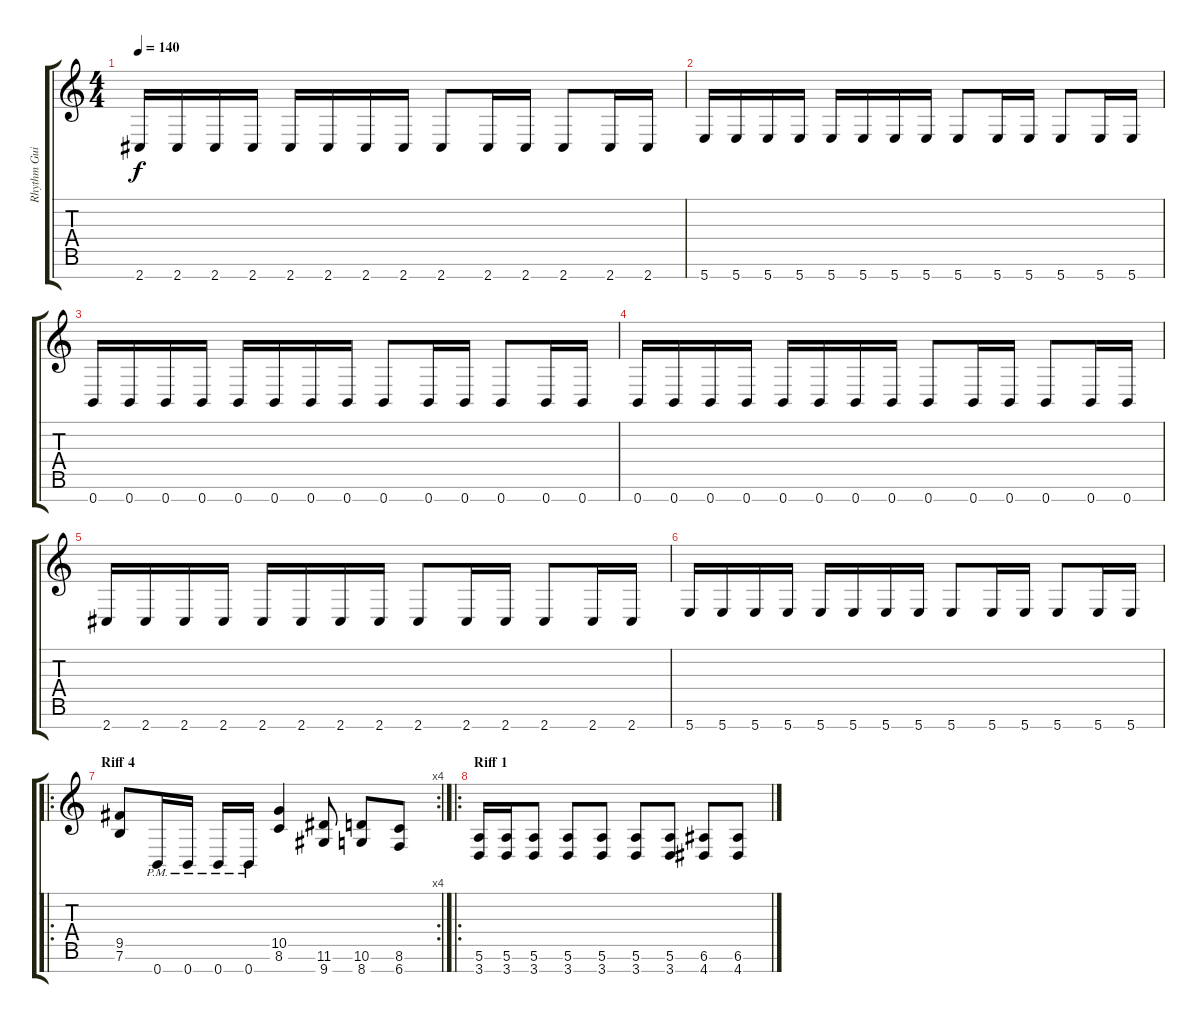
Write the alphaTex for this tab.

\track ("Rhythm Guitar R" "Rhythm Gui") {instrument overdrivenguitar}
\staff {score tabs}
\tuning (E4 B3 G3 D3 A2 E2 B1) {hide}
\ts (4 4)
\tempo 140
\clef g2
\ks c
2.7.16{dy f} 2.7.16 2.7.16 2.7.16 2.7.16 2.7.16 2.7.16 2.7.16 2.7.8 2.7.16 2.7.16 2.7.8 2.7.16 2.7.16 |
5.7.16 5.7.16 5.7.16 5.7.16 5.7.16 5.7.16 5.7.16 5.7.16 5.7.8 5.7.16 5.7.16 5.7.8 5.7.16 5.7.16 |
0.7.16 0.7.16 0.7.16 0.7.16 0.7.16 0.7.16 0.7.16 0.7.16 0.7.8 0.7.16 0.7.16 0.7.8 0.7.16 0.7.16 |
0.7.16 0.7.16 0.7.16 0.7.16 0.7.16 0.7.16 0.7.16 0.7.16 0.7.8 0.7.16 0.7.16 0.7.8 0.7.16 0.7.16 |
2.7.16 2.7.16 2.7.16 2.7.16 2.7.16 2.7.16 2.7.16 2.7.16 2.7.8 2.7.16 2.7.16 2.7.8 2.7.16 2.7.16 |
5.7.16 5.7.16 5.7.16 5.7.16 5.7.16 5.7.16 5.7.16 5.7.16 5.7.8 5.7.16 5.7.16 5.7.8 5.7.16 5.7.16 |
\ro
\rc 4
\section ("" "Riff 4")
(9.5 7.6).8 0.7{pm}.16 0.7{pm}.16 0.7{pm}.16 0.7{pm}.16 (10.5 8.6).4 (11.6 9.7).8 (10.6 8.7).8 (8.6 6.7).8 |
\ro
\section ("" "Riff 1")
(5.6 3.7).16 (5.6 3.7).16 (5.6 3.7).8 (5.6 3.7).8 (5.6 3.7).8 (5.6 3.7).8 (5.6 3.7).8 (6.6 4.7).8 (6.6 4.7).8
